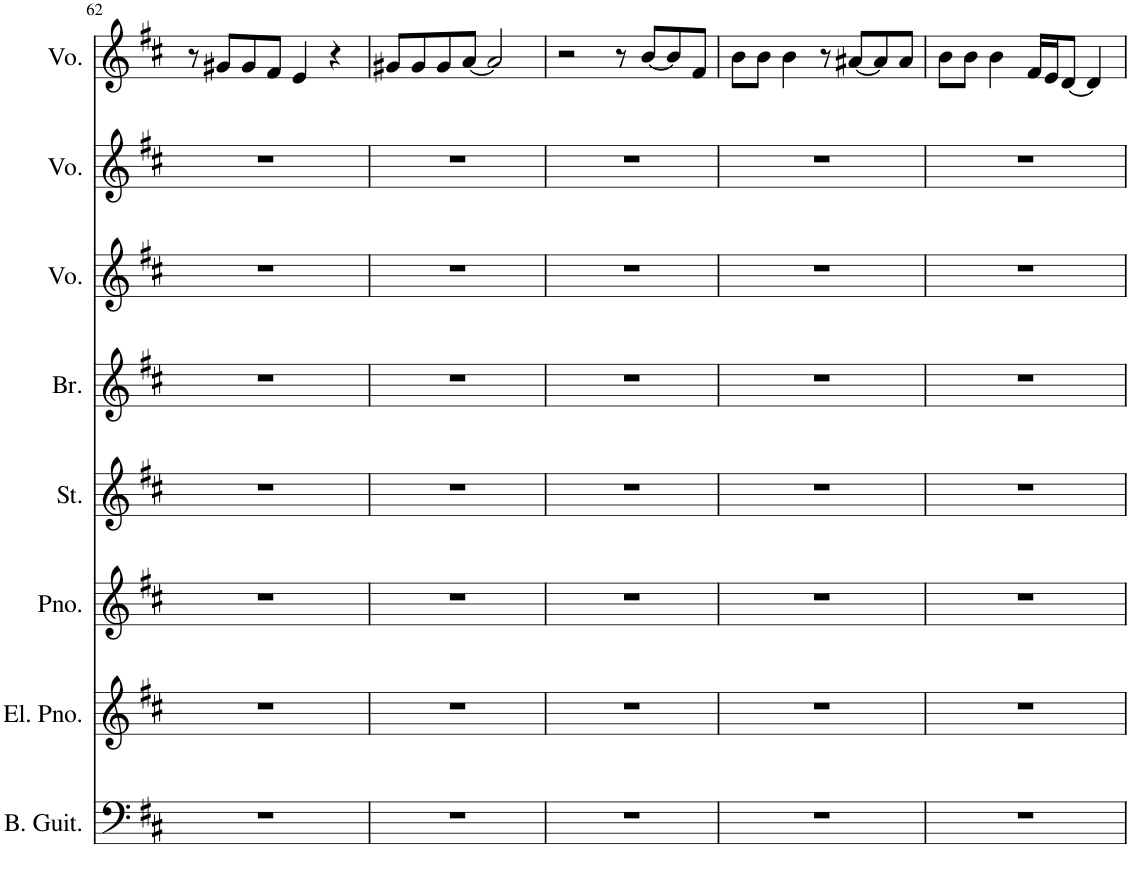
**kern	**kern	**kern	**kern	**kern	**kern	**kern	**kern
*part8	*part7	*part6	*part5	*part4	*part3	*part2	*part1
*staff8	*staff7	*staff6	*staff5	*staff4	*staff3	*staff2	*staff1
*I"ベース	*I"エレクトリックピアノ	*I"ピアノ	*I"ストリングス	*I"金管楽器	*I"ボーカル	*I"ボーカル	*I"ボーカル
!!LO:PB:g=z
*clefF4	*clefG2	*clefG2	*clefG2	*clefG2	*clefG2	*clefG2	*clefG2
*Trd7c12	*	*	*	*	*Trd5c9	*Trd5c9	*Trd5c9
*k[f#c#]	*k[f#c#]	*k[f#c#]	*k[f#c#]	*k[f#c#]	*k[f#c#]	*k[f#c#]	*k[f#c#]
*M4/4	*M4/4	*M4/4	*M4/4	*M4/4	*M4/4	*M4/4	*M4/4
=62	=62	=62	=62	=62	=62	=62	=62
1r	1r	1r	1r	1r	1r	1r	8r
.	.	.	.	.	.	.	8g#X/L
.	.	.	.	.	.	.	8g#/
.	.	.	.	.	.	.	8f#/J
.	.	.	.	.	.	.	4e/
.	.	.	.	.	.	.	4r
=63	=63	=63	=63	=63	=63	=63	=63
1r	1r	1r	1r	1r	1r	1r	8g#X/L
.	.	.	.	.	.	.	8g#/
.	.	.	.	.	.	.	8g#/
.	.	.	.	.	.	.	[8a/J
.	.	.	.	.	.	.	2a/]
=64	=64	=64	=64	=64	=64	=64	=64
1r	1r	1r	1r	1r	1r	1r	2r
.	.	.	.	.	.	.	8r
.	.	.	.	.	.	.	[8b/L
.	.	.	.	.	.	.	8b/]
.	.	.	.	.	.	.	8f#/J
=65	=65	=65	=65	=65	=65	=65	=65
1r	1r	1r	1r	1r	1r	1r	8b\L
.	.	.	.	.	.	.	8b\J
.	.	.	.	.	.	.	4b\
.	.	.	.	.	.	.	8r
.	.	.	.	.	.	.	[8a#X/L
.	.	.	.	.	.	.	8a#/]
.	.	.	.	.	.	.	8a#/J
=66	=66	=66	=66	=66	=66	=66	=66
1r	1r	1r	1r	1r	1r	1r	8b\L
.	.	.	.	.	.	.	8b\J
.	.	.	.	.	.	.	4b\
.	.	.	.	.	.	.	16f#/LL
.	.	.	.	.	.	.	16e/J
.	.	.	.	.	.	.	[8d/J
.	.	.	.	.	.	.	4d/]
=	=	=	=	=	=	=	=
*-	*-	*-	*-	*-	*-	*-	*-
